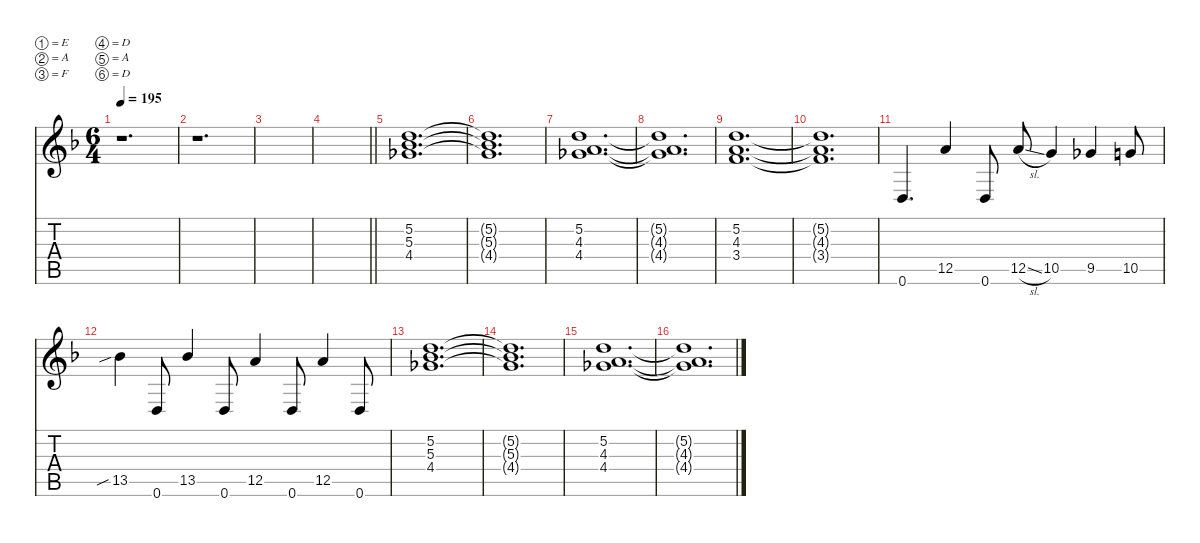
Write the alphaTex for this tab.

\defaultSystemsLayout 4
\hideDynamics
\bracketExtendMode nobrackets
\singleTrackTrackNamePolicy hidden
\multiTrackTrackNamePolicy hidden
\firstSystemTrackNameMode fullname
\firstSystemTrackNameOrientation horizontal
\otherSystemsTrackNameOrientation horizontal
\track ("Guitar 2" "dist.guit.") {defaultSystemsLayout 4 instrument distortionguitar}
\staff {score tabs}
\tuning (E4 A3 F3 D3 A2 D2)
\ts (6 4)
\tempo 195
\clef g2
\ks dminor
r.1{d dy f beam Down} |
r.1{d beam Down} |
|
\barLineRight lightlight
|
(5.2{acc forcenatural} 5.3{acc b} 4.4{acc b}).1{d instrument electricguitarjazz beam Down} |
(5.2{t acc forcenatural} 5.3{t acc b} 4.4{t acc b}).1{d beam Down} |
(5.2{acc forcenatural} 4.3{acc forcenatural} 4.4{acc b}).1{d beam Up} |
(5.2{t acc forcenatural} 4.3{t acc forcenatural} 4.4{t acc b}).1{d beam Up} |
(5.2{acc forcenatural} 4.3{acc forcenatural} 3.4{acc forcenatural}).1{d beam Up} |
(5.2{t acc forcenatural} 4.3{t acc forcenatural} 3.4{t acc forcenatural}).1{d beam Up} |
0.6{acc forcenatural}.4{d beam Up} 12.5{acc forcenatural}.4{beam Up} 0.6{acc forcenatural}.8{beam Up} 12.5{sl acc forcenatural}.8{beam Up} 10.5{acc forcenatural}.4{beam Up} 9.5{acc b}.4{beam Up} 10.5{acc forcenatural}.8{beam Up} |
13.5{sib acc b}.4{beam Down} 0.6{acc forcenatural}.8{beam Up} 13.5{acc b}.4{beam Up} 0.6{acc forcenatural}.8{beam Up} 12.5{acc forcenatural}.4{beam Up} 0.6{acc forcenatural}.8{beam Up} 12.5{acc forcenatural}.4{beam Up} 0.6{acc forcenatural}.8{beam Up} |
(5.2{acc forcenatural} 5.3{acc b} 4.4{acc b}).1{d beam Down} |
(5.2{t acc forcenatural} 5.3{t acc b} 4.4{t acc b}).1{d beam Down} |
(5.2{acc forcenatural} 4.3{acc forcenatural} 4.4{acc b}).1{d beam Up} |
(5.2{t acc forcenatural} 4.3{t acc forcenatural} 4.4{t acc b}).1{d beam Up}
